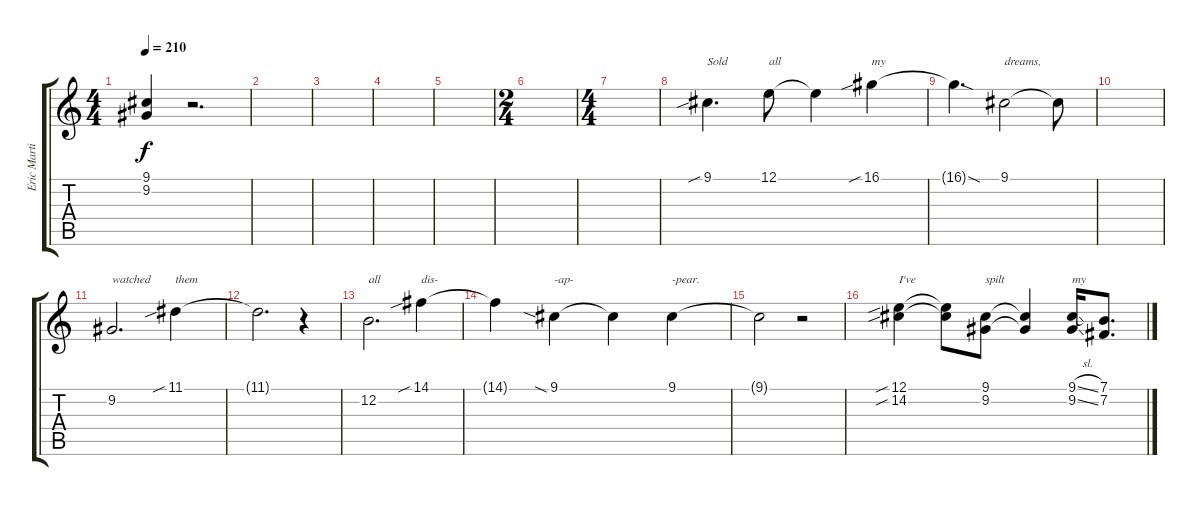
\track ("Eric Martin with backup vocals" "Eric Marti") {instrument whistle}
\staff {score tabs}
\tuning (E4 B3 G3 D3 A2 E2) {hide}
\ts (4 4)
\tempo 210
\clef g2
\ks c
(9.1{t} 9.2{t}).4{dy f} r.2{d} |
|
|
|
|
\ts (2 4)
|
\ts (4 4)
|
9.1{sib}.4{d txt "Sold"} 12.1.8{txt "all"} 12.1{t}.4 16.1{sib}.4{txt "my"} |
16.1{sod t}.4{d} 9.1.2{txt "dreams,"} 9.1{t}.8 |
|
9.2.2{d txt "watched"} 11.1{sib}.4{txt "them"} |
11.1{t}.2{d} r.4 |
12.2.2{d txt "all"} 14.1{sib}.4{txt "dis-"} |
14.1{t}.4 9.1{sia}.4{txt "-ap-"} 9.1{t}.4 9.1.4{txt "-pear."} |
9.1{t}.2 r.2 |
(12.1{sib} 14.2{sib}).4{txt "I've"} (12.1{t} 14.2{t}).8 (9.1 9.2).8{txt "spilt"} (9.1{t} 9.2{t}).4 (9.1{sl} 9.2{ss}).16{txt "my"} (7.1 7.2).8{d}
